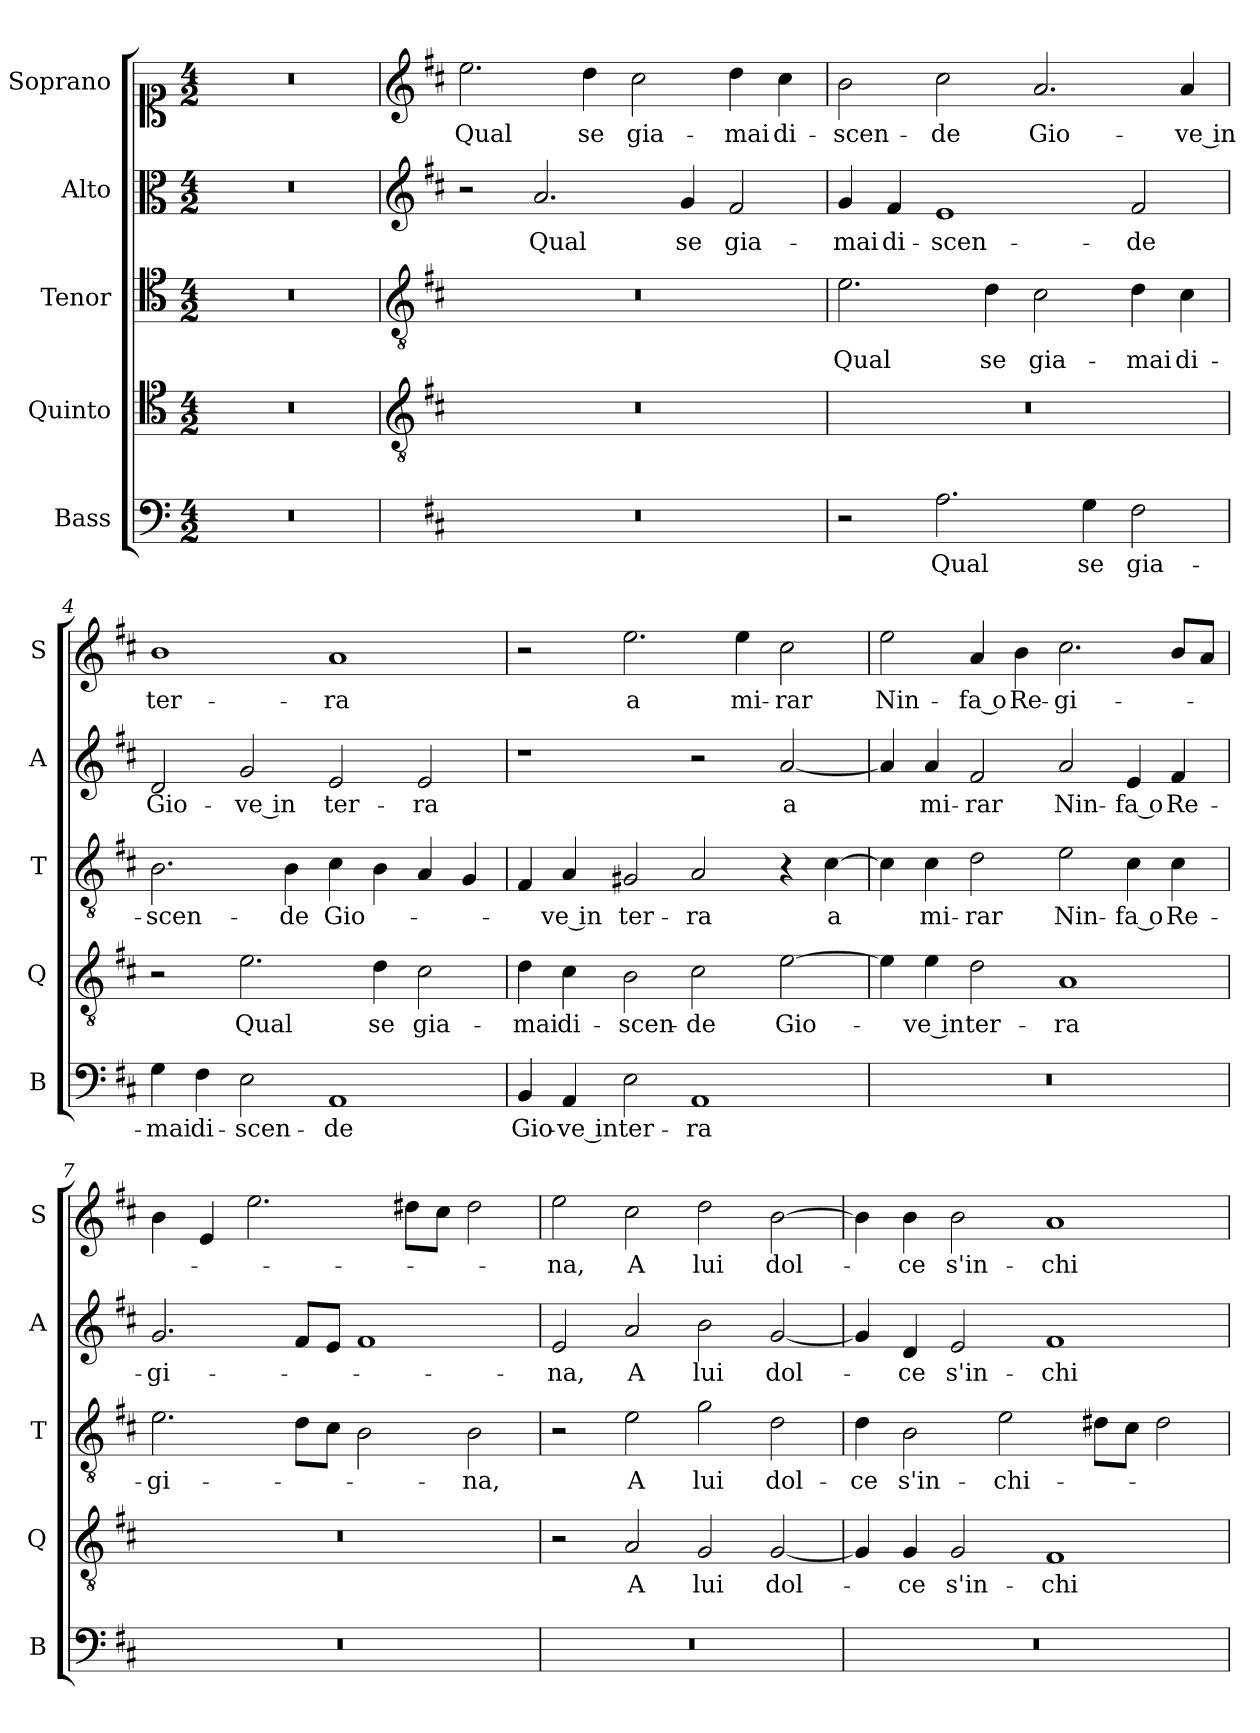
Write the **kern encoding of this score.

**kern	**text	**kern	**text	**kern	**text	**kern	**text	**kern	**text
*part5	*part5	*part4	*part4	*part3	*part3	*part2	*part2	*part1	*part1
*staff5	*staff5	*staff4	*staff4	*staff3	*staff3	*staff2	*staff2	*staff1	*staff1
*I"Bass	*	*I"Quinto	*	*I"Tenor	*	*I"Alto	*	*I"Soprano	*
*I'B	*	*I'Q	*	*I'T	*	*I'A	*	*I'S	*
*clefF4	*	*clefC4	*	*clefC4	*	*clefC3	*	*clefC1	*
*k[]	*	*k[]	*	*k[]	*	*k[]	*	*k[]	*
*C:	*	*C:	*	*C:	*	*C:	*	*C:	*
*M4/2	*	*M4/2	*	*M4/2	*	*M4/2	*	*M4/2	*
=1	=1	=1	=1	=1	=1	=1	=1	=1	=1
0r	.	0r	.	0r	.	0r	.	0r	.
=2	=2	=2	=2	=2	=2	=2	=2	=2	=2
*	*	*clefGv2	*	*clefGv2	*	*clefG2	*	*clefG2	*
*k[f#c#]	*	*k[f#c#]	*	*k[f#c#]	*	*k[f#c#]	*	*k[f#c#]	*
*D:	*	*D:	*	*D:	*	*D:	*	*D:	*
!	!	!	!	!	!	!	!	!	!LO:LY:b
0r	.	0r	.	0r	.	2r	.	2.ee\	Qual
!	!	!	!	!	!	!	!LO:LY:b	!	!
.	.	.	.	.	.	2.a/	Qual	.	.
!	!	!	!	!	!	!	!	!	!LO:LY:b
.	.	.	.	.	.	.	.	4dd\	se
!	!	!	!	!	!	!	!	!	!LO:LY:b
.	.	.	.	.	.	.	.	2cc#\	gia-
!	!	!	!	!	!	!	!LO:LY:b	!	!
.	.	.	.	.	.	4g/	se	.	.
!	!	!	!	!	!	!	!LO:LY:b	!	!LO:LY:b
.	.	.	.	.	.	2f#/	gia-	4dd\	-mai
!	!	!	!	!	!	!	!	!	!LO:LY:b
.	.	.	.	.	.	.	.	4cc#\	di-
=3	=3	=3	=3	=3	=3	=3	=3	=3	=3
!	!	!	!	!	!LO:LY:b	!	!LO:LY:b	!	!LO:LY:b
2r	.	0r	.	2.e\	Qual	4g/	-mai	2b\	-scen-
!	!	!	!	!	!	!	!LO:LY:b	!	!
.	.	.	.	.	.	4f#/	di-	.	.
!	!LO:LY:b	!	!	!	!	!	!LO:LY:b	!	!LO:LY:b
2.A\	Qual	.	.	.	.	1e	-scen-	2cc#\	-de
!	!	!	!	!	!LO:LY:b	!	!	!	!
.	.	.	.	4d\	se	.	.	.	.
!	!	!	!	!	!LO:LY:b	!	!	!	!LO:LY:b
.	.	.	.	2c#\	gia-	.	.	2.a/	Gio-
!	!LO:LY:b	!	!	!	!	!	!	!	!
4G\	se	.	.	.	.	.	.	.	.
!	!LO:LY:b	!	!	!	!LO:LY:b	!	!LO:LY:b	!	!
2F#\	gia-	.	.	4d\	-mai	2f#/	-de	.	.
!	!	!	!	!	!LO:LY:b	!	!	!	!LO:LY:b
.	.	.	.	4c#\	di-	.	.	4a/	-ve in
=4	=4	=4	=4	=4	=4	=4	=4	=4	=4
!	!LO:LY:b	!	!	!	!LO:LY:b	!	!LO:LY:b	!	!LO:LY:b
4G\	-mai	2r	.	2.B\	-scen-	2d/	Gio-	1b	ter-
!	!LO:LY:b	!	!	!	!	!	!	!	!
4F#\	di-	.	.	.	.	.	.	.	.
!	!LO:LY:b	!	!LO:LY:b	!	!	!	!LO:LY:b	!	!
2E\	-scen-	2.e\	Qual	.	.	2g/	-ve in	.	.
!	!	!	!	!	!LO:LY:b	!	!	!	!
.	.	.	.	4B\	-de	.	.	.	.
!	!LO:LY:b	!	!	!	!LO:LY:b	!	!LO:LY:b	!	!LO:LY:b
1AA	-de	.	.	4c#\	Gio-	2e/	ter-	1a	-ra
!	!	!	!LO:LY:b	!	!	!	!	!	!
.	.	4d\	se	4B\	.	.	.	.	.
!	!	!	!LO:LY:b	!	!	!	!LO:LY:b	!	!
.	.	2c#\	gia-	4A/	.	2e/	-ra	.	.
.	.	.	.	4G/	.	.	.	.	.
!!LO:LB:g=z
=5	=5	=5	=5	=5	=5	=5	=5	=5	=5
!	!LO:LY:b	!	!LO:LY:b	!	!	!	!	!	!
4BB/	Gio-	4d\	-mai	4F#/	.	1r	.	2r	.
!	!LO:LY:b	!	!LO:LY:b	!	!LO:LY:b	!	!	!	!
4AA/	-ve in	4c#\	di-	4A/	-ve in	.	.	.	.
!	!LO:LY:b	!	!LO:LY:b	!	!LO:LY:b	!	!	!	!LO:LY:b
2E\	ter-	2B\	-scen-	2G#X/	ter-	.	.	2.ee\	a
!	!LO:LY:b	!	!LO:LY:b	!	!LO:LY:b	!	!	!	!
1AA	-ra	2c#\	-de	2A/	-ra	2r	.	.	.
!	!	!	!	!	!	!	!	!	!LO:LY:b
.	.	.	.	.	.	.	.	4ee\	mi-
!	!	!	!LO:LY:b	!	!	!	!LO:LY:b	!	!LO:LY:b
.	.	[2e\	Gio-	4r	.	[2a/	a	2cc#\	-rar
!	!	!	!	!	!LO:LY:b	!	!	!	!
.	.	.	.	[4c#\	a	.	.	.	.
=6	=6	=6	=6	=6	=6	=6	=6	=6	=6
!	!	!	!	!	!	!	!	!	!LO:LY:b
0r	.	4e\]	.	4c#\]	.	4a/]	.	2ee\	Nin-
!	!	!	!LO:LY:b	!	!LO:LY:b	!	!LO:LY:b	!	!
.	.	4e\	-ve in	4c#\	mi-	4a/	mi-	.	.
!	!	!	!LO:LY:b	!	!LO:LY:b	!	!LO:LY:b	!	!LO:LY:b
.	.	2d\	ter-	2d\	-rar	2f#/	-rar	4a/	-fa o
!	!	!	!	!	!	!	!	!	!LO:LY:b
.	.	.	.	.	.	.	.	4b\	Re-
!	!	!	!LO:LY:b	!	!LO:LY:b	!	!LO:LY:b	!	!LO:LY:b
.	.	1A	-ra	2e\	Nin-	2a/	Nin-	2.cc#\	-gi-
!	!	!	!	!	!LO:LY:b	!	!LO:LY:b	!	!
.	.	.	.	4c#\	-fa o	4e/	-fa o	.	.
!	!	!	!	!	!LO:LY:b	!	!LO:LY:b	!	!
.	.	.	.	4c#\	Re-	4f#/	Re-	8b/L	.
.	.	.	.	.	.	.	.	8a/J	.
=7	=7	=7	=7	=7	=7	=7	=7	=7	=7
!	!	!	!	!	!LO:LY:b	!	!LO:LY:b	!	!
0r	.	0r	.	2.e\	-gi-	2.g/	-gi-	4b\	.
.	.	.	.	.	.	.	.	4e/	.
.	.	.	.	.	.	.	.	2.ee\	.
.	.	.	.	8d\L	.	8f#/L	.	.	.
.	.	.	.	8c#\J	.	8e/J	.	.	.
.	.	.	.	2B\	.	1f#	.	.	.
.	.	.	.	.	.	.	.	8dd#X\L	.
.	.	.	.	.	.	.	.	8cc#\J	.
!	!	!	!	!	!LO:LY:b	!	!	!	!
.	.	.	.	2B\	-na,	.	.	2dd#\	.
!!LO:PB:g=z
=8	=8	=8	=8	=8	=8	=8	=8	=8	=8
!	!	!	!	!	!	!	!LO:LY:b	!	!LO:LY:b
0r	.	2r	.	2r	.	2e/	-na,	2ee\	-na,
!	!	!	!LO:LY:b	!	!LO:LY:b	!	!LO:LY:b	!	!LO:LY:b
.	.	2A/	A	2e\	A	2a/	A	2cc#\	A
!	!	!	!LO:LY:b	!	!LO:LY:b	!	!LO:LY:b	!	!LO:LY:b
.	.	2G/	lui	2g\	lui	2b\	lui	2dd\	lui
!	!	!	!LO:LY:b	!	!LO:LY:b	!	!LO:LY:b	!	!LO:LY:b
.	.	[2G/	dol-	2d\	dol-	[2g/	dol-	[2b\	dol-
=9	=9	=9	=9	=9	=9	=9	=9	=9	=9
!	!	!	!	!	!LO:LY:b	!	!	!	!
0r	.	4G/]	.	4d\	-ce	4g/]	.	4b\]	.
!	!	!	!LO:LY:b	!	!LO:LY:b	!	!LO:LY:b	!	!LO:LY:b
.	.	4G/	-ce	2B\	s'in-	4d/	-ce	4b\	-ce
!	!	!	!LO:LY:b	!	!	!	!LO:LY:b	!	!LO:LY:b
.	.	2G/	s'in-	.	.	2e/	s'in-	2b\	s'in-
!	!	!	!	!	!LO:LY:b	!	!	!	!
.	.	.	.	2e\	-chi-	.	.	.	.
!	!	!	!LO:LY:b	!	!	!	!LO:LY:b	!	!LO:LY:b
.	.	1F#	-chi-	.	.	1f#	-chi-	1a	-chi-
.	.	.	.	8d#X\L	.	.	.	.	.
.	.	.	.	8c#\J	.	.	.	.	.
.	.	.	.	2d#\	.	.	.	.	.
=	=	=	=	=	=	=	=	=	=
*-	*-	*-	*-	*-	*-	*-	*-	*-	*-
